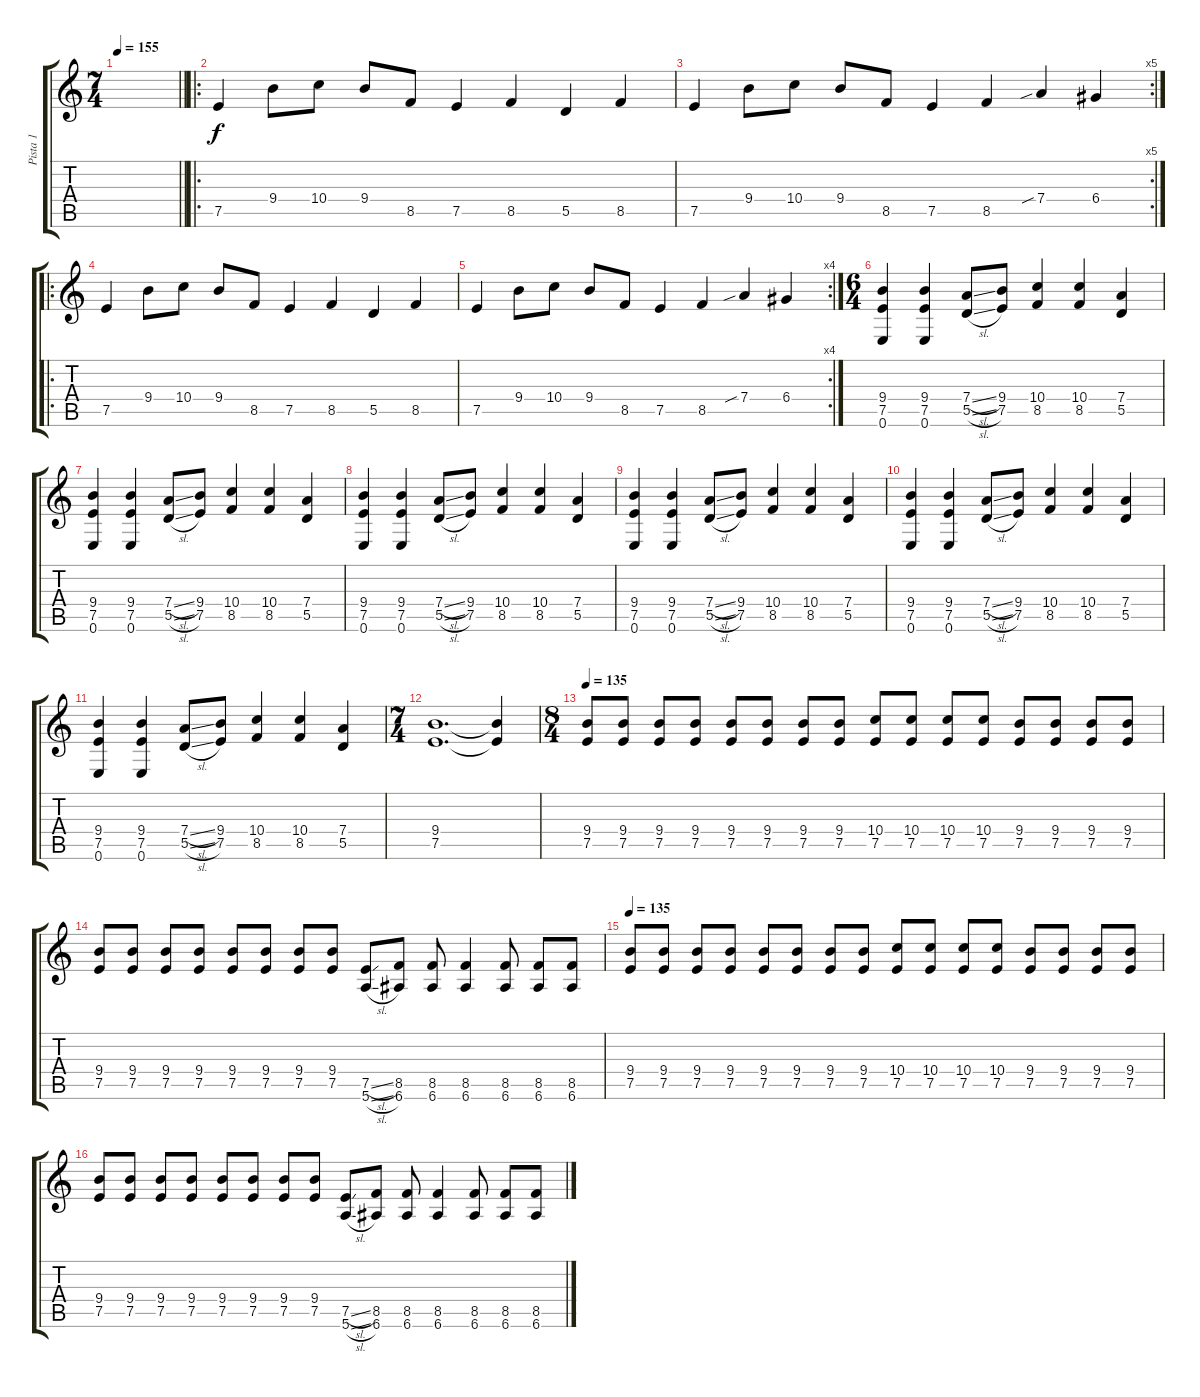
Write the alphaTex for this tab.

\track ("Pista 1" "Pista 1") {instrument distortionguitar}
\staff {score tabs}
\tuning (E4 B3 G3 D3 A2 E2) {hide}
\ts (7 4)
\tempo 155
\clef g2
\barLineRight lightlight
\ks c
|
\ro
7.5.4 9.4.8 10.4.8 9.4.8 8.5.8 7.5.4 8.5.4 5.5.4 8.5.4 |
\rc 5
7.5.4 9.4.8 10.4.8 9.4.8 8.5.8 7.5.4 8.5.4 7.4{sib}.4 6.4.4 |
\ro
7.5.4 9.4.8 10.4.8 9.4.8 8.5.8 7.5.4 8.5.4 5.5.4 8.5.4 |
\rc 4
7.5.4 9.4.8 10.4.8 9.4.8 8.5.8 7.5.4 8.5.4 7.4{sib}.4 6.4.4 |
\ts (6 4)
(9.4 7.5 0.6).4 (9.4 7.5 0.6).4 (7.4{sl} 5.5{sl}).8 (9.4 7.5).8 (10.4 8.5).4 (10.4 8.5).4 (7.4 5.5).4 |
(9.4 7.5 0.6).4 (9.4 7.5 0.6).4 (7.4{sl} 5.5{sl}).8 (9.4 7.5).8 (10.4 8.5).4 (10.4 8.5).4 (7.4 5.5).4 |
(9.4 7.5 0.6).4 (9.4 7.5 0.6).4 (7.4{sl} 5.5{sl}).8 (9.4 7.5).8 (10.4 8.5).4 (10.4 8.5).4 (7.4 5.5).4 |
(9.4 7.5 0.6).4 (9.4 7.5 0.6).4 (7.4{sl} 5.5{sl}).8 (9.4 7.5).8 (10.4 8.5).4 (10.4 8.5).4 (7.4 5.5).4 |
(9.4 7.5 0.6).4 (9.4 7.5 0.6).4 (7.4{sl} 5.5{sl}).8 (9.4 7.5).8 (10.4 8.5).4 (10.4 8.5).4 (7.4 5.5).4 |
(9.4 7.5 0.6).4 (9.4 7.5 0.6).4 (7.4{sl} 5.5{sl}).8 (9.4 7.5).8 (10.4 8.5).4 (10.4 8.5).4 (7.4 5.5).4 |
\ts (7 4)
(9.4 7.5).1{d} (9.4{t} 7.5{t}).4 |
\ts (8 4)
\tempo 135
(9.4 7.5).8 (9.4 7.5).8 (9.4 7.5).8 (9.4 7.5).8 (9.4 7.5).8 (9.4 7.5).8 (9.4 7.5).8 (9.4 7.5).8 (10.4 7.5).8 (10.4 7.5).8 (10.4 7.5).8 (10.4 7.5).8 (9.4 7.5).8 (9.4 7.5).8 (9.4 7.5).8 (9.4 7.5).8 |
(9.4 7.5).8 (9.4 7.5).8 (9.4 7.5).8 (9.4 7.5).8 (9.4 7.5).8 (9.4 7.5).8 (9.4 7.5).8 (9.4 7.5).8 (7.5{sl} 5.6{sl}).8 (8.5 6.6).8 (8.5 6.6).8 (8.5 6.6).4 (8.5 6.6).8 (8.5 6.6).8 (8.5 6.6).8 |
\tempo 135
(9.4 7.5).8 (9.4 7.5).8 (9.4 7.5).8 (9.4 7.5).8 (9.4 7.5).8 (9.4 7.5).8 (9.4 7.5).8 (9.4 7.5).8 (10.4 7.5).8 (10.4 7.5).8 (10.4 7.5).8 (10.4 7.5).8 (9.4 7.5).8 (9.4 7.5).8 (9.4 7.5).8 (9.4 7.5).8 |
(9.4 7.5).8 (9.4 7.5).8 (9.4 7.5).8 (9.4 7.5).8 (9.4 7.5).8 (9.4 7.5).8 (9.4 7.5).8 (9.4 7.5).8 (7.5{sl} 5.6{sl}).8 (8.5 6.6).8 (8.5 6.6).8 (8.5 6.6).4 (8.5 6.6).8 (8.5 6.6).8 (8.5 6.6).8
